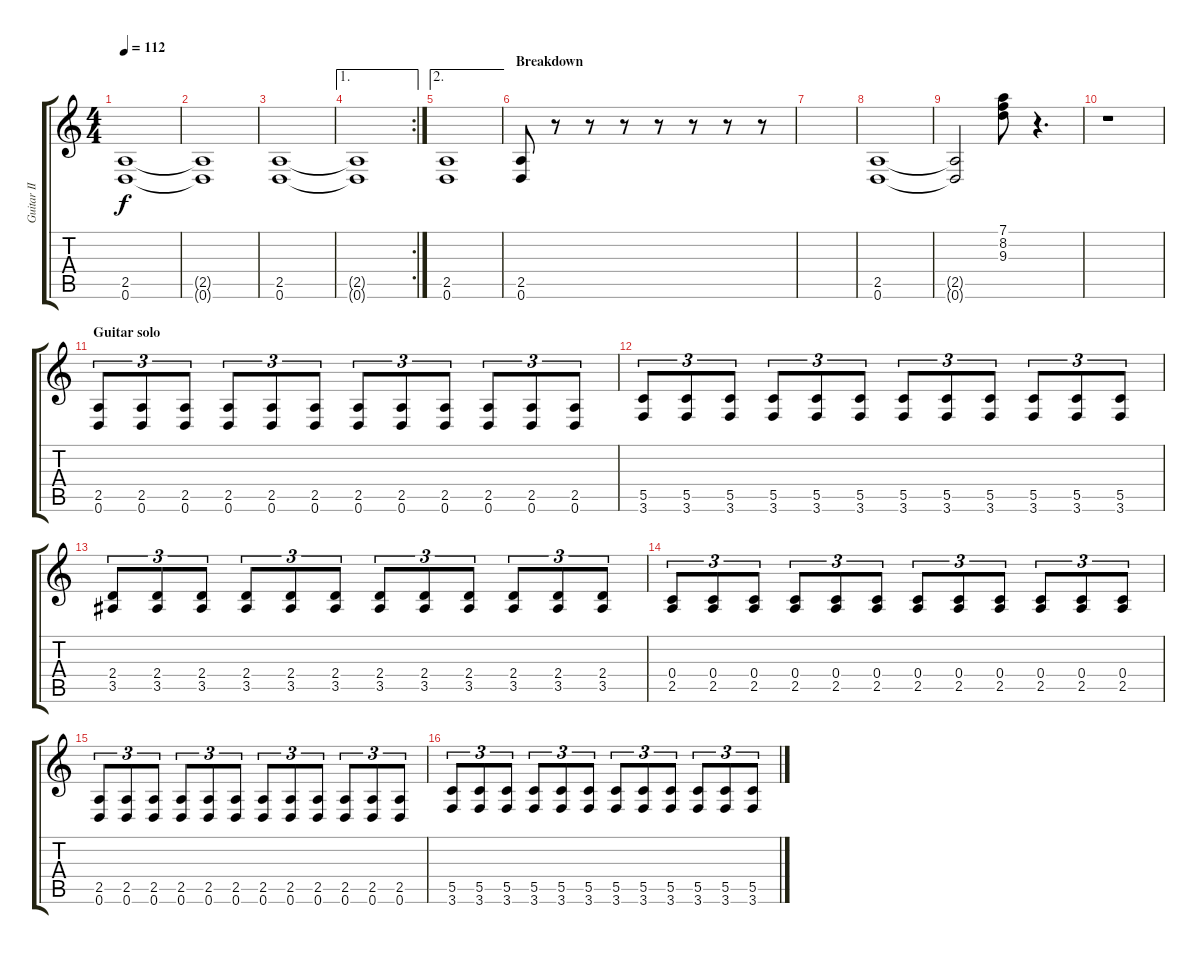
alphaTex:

\track ("Guitar II Niko" "Guitar II ") {instrument distortionguitar}
\staff {score tabs}
\tuning (D4 A3 F3 C3 G2 D2) {hide}
\ts (4 4)
\tempo 112
\clef g2
\ks c
(2.5 0.6).1{dy f} |
(2.5{t} 0.6{t}).1 |
(2.5 0.6).1 |
\ae 1
\rc 2
(2.5{t} 0.6{t}).1 |
\ae 2
(2.5 0.6).1 |
\section ("" "Breakdown")
(2.5 0.6).8 r.8 r.8 r.8 r.8 r.8 r.8 r.8 |
|
(2.5 0.6).1 |
(2.5{t} 0.6{t}).2 (7.1 8.2 9.3).8 r.4{d} |
r.1 |
\section ("" "Guitar solo")
(2.5 0.6).8{tu (3 2)} (2.5 0.6).8{tu (3 2)} (2.5 0.6).8{tu (3 2)} (2.5 0.6).8{tu (3 2)} (2.5 0.6).8{tu (3 2)} (2.5 0.6).8{tu (3 2)} (2.5 0.6).8{tu (3 2)} (2.5 0.6).8{tu (3 2)} (2.5 0.6).8{tu (3 2)} (2.5 0.6).8{tu (3 2)} (2.5 0.6).8{tu (3 2)} (2.5 0.6).8{tu (3 2)} |
(5.5 3.6).8{tu (3 2)} (5.5 3.6).8{tu (3 2)} (5.5 3.6).8{tu (3 2)} (5.5 3.6).8{tu (3 2)} (5.5 3.6).8{tu (3 2)} (5.5 3.6).8{tu (3 2)} (5.5 3.6).8{tu (3 2)} (5.5 3.6).8{tu (3 2)} (5.5 3.6).8{tu (3 2)} (5.5 3.6).8{tu (3 2)} (5.5 3.6).8{tu (3 2)} (5.5 3.6).8{tu (3 2)} |
(2.4 3.5).8{tu (3 2)} (2.4 3.5).8{tu (3 2)} (2.4 3.5).8{tu (3 2)} (2.4 3.5).8{tu (3 2)} (2.4 3.5).8{tu (3 2)} (2.4 3.5).8{tu (3 2)} (2.4 3.5).8{tu (3 2)} (2.4 3.5).8{tu (3 2)} (2.4 3.5).8{tu (3 2)} (2.4 3.5).8{tu (3 2)} (2.4 3.5).8{tu (3 2)} (2.4 3.5).8{tu (3 2)} |
(0.4 2.5).8{tu (3 2)} (0.4 2.5).8{tu (3 2)} (0.4 2.5).8{tu (3 2)} (0.4 2.5).8{tu (3 2)} (0.4 2.5).8{tu (3 2)} (0.4 2.5).8{tu (3 2)} (0.4 2.5).8{tu (3 2)} (0.4 2.5).8{tu (3 2)} (0.4 2.5).8{tu (3 2)} (0.4 2.5).8{tu (3 2)} (0.4 2.5).8{tu (3 2)} (0.4 2.5).8{tu (3 2)} |
(2.5 0.6).8{tu (3 2)} (2.5 0.6).8{tu (3 2)} (2.5 0.6).8{tu (3 2)} (2.5 0.6).8{tu (3 2)} (2.5 0.6).8{tu (3 2)} (2.5 0.6).8{tu (3 2)} (2.5 0.6).8{tu (3 2)} (2.5 0.6).8{tu (3 2)} (2.5 0.6).8{tu (3 2)} (2.5 0.6).8{tu (3 2)} (2.5 0.6).8{tu (3 2)} (2.5 0.6).8{tu (3 2)} |
(5.5 3.6).8{tu (3 2)} (5.5 3.6).8{tu (3 2)} (5.5 3.6).8{tu (3 2)} (5.5 3.6).8{tu (3 2)} (5.5 3.6).8{tu (3 2)} (5.5 3.6).8{tu (3 2)} (5.5 3.6).8{tu (3 2)} (5.5 3.6).8{tu (3 2)} (5.5 3.6).8{tu (3 2)} (5.5 3.6).8{tu (3 2)} (5.5 3.6).8{tu (3 2)} (5.5 3.6).8{tu (3 2)}
